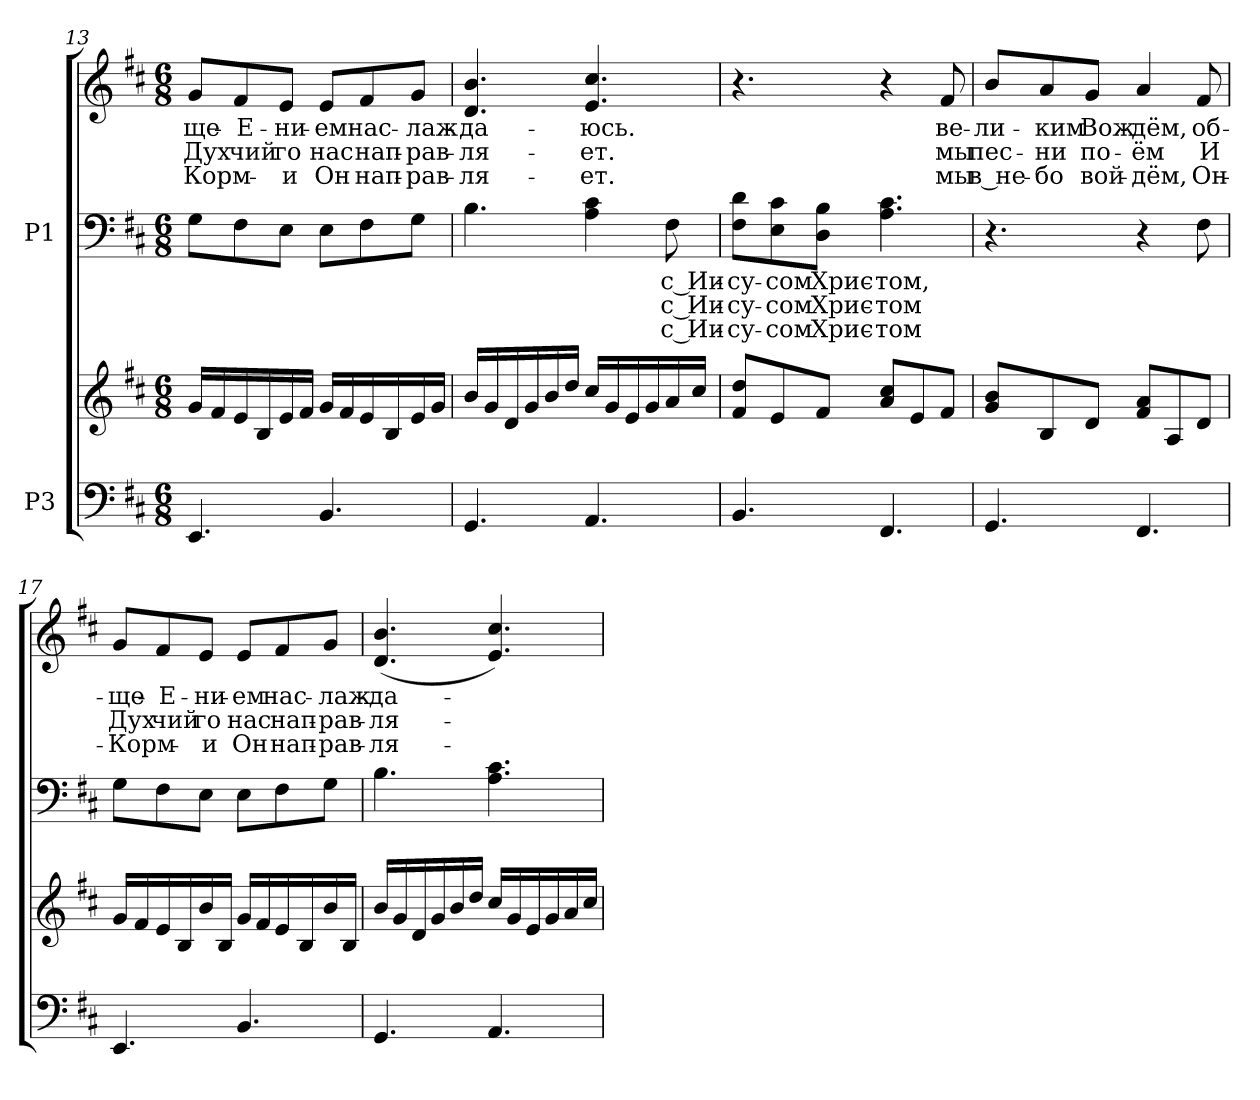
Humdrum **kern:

**kern	**kern	**kern	**text	**text	**text	**kern	**text	**text	**text
*part2	*part2	*part1	*part1	*part1	*part1	*part1	*part1	*part1	*part1
*staff4	*staff3	*staff2	*staff2	*staff2	*staff2	*staff1	*staff1	*staff1	*staff1
*I"P3	*	*I"P1	*	*	*	*	*	*	*
!!LO:PB:g=z
*clefF4	*clefG2	*clefF4	*	*	*	*clefG2	*	*	*
*k[f#c#]	*k[f#c#]	*k[f#c#]	*	*	*	*k[f#c#]	*	*	*
*D:	*D:	*D:	*	*	*	*D:	*	*	*
*M6/8	*M6/8	*M6/8	*	*	*	*M6/8	*	*	*
=13	=13	=13	=13	=13	=13	=13	=13	=13	=13
!	!	!	!	!	!	!	!LO:LY:b:color=#000000	!LO:LY:b:color=#000000	!LO:LY:b:color=#000000
4.EEi/	16gi/LL	8Gi\L	.	.	.	8gi/L	-ще-	Дух	-Корм-
.	16f#i/	.	.	.	.	.	.	.	.
!	!	!	!	!	!	!	!LO:LY:b:color=#000000	!LO:LY:b:color=#000000	!
.	16ei/	8F#i\	.	.	.	8f#i/	Е-	-чий	.
.	16Bi/	.	.	.	.	.	.	.	.
!	!	!	!	!	!	!	!LO:LY:b:color=#000000	!LO:LY:b:color=#000000	!LO:LY:b:color=#000000
.	16ei/	8Ei\J	.	.	.	8ei/J	-ни-	-го	и
.	16f#i/JJ	.	.	.	.	.	.	.	.
!	!	!	!	!	!	!	!LO:LY:b:color=#000000	!LO:LY:b:color=#000000	!LO:LY:b:color=#000000
4.BBi/	16gi/LL	8Ei\L	.	.	.	8ei/L	-ем	нас	Он
.	16f#i/	.	.	.	.	.	.	.	.
!	!	!	!	!	!	!	!LO:LY:b:color=#000000	!LO:LY:b:color=#000000	!LO:LY:b:color=#000000
.	16ei/	8F#i\	.	.	.	8f#i/	нас-	нап-	нап-
.	16Bi/	.	.	.	.	.	.	.	.
!	!	!	!	!	!	!	!LO:LY:b:color=#000000	!LO:LY:b:color=#000000	!LO:LY:b:color=#000000
.	16ei/	8Gi\J	.	.	.	8gi/J	-лаж-	-рав-	-рав-
.	16gi/JJ	.	.	.	.	.	.	.	.
=14	=14	=14	=14	=14	=14	=14	=14	=14	=14
!	!	!	!	!	!	!	!LO:LY:b:color=#000000	!LO:LY:b:color=#000000	!LO:LY:b:color=#000000
4.GGi/	16bi/LL	4.Bi\	.	.	.	4.di/ 4.bi	-да-	-ля-	-ля-
.	16gi/	.	.	.	.	.	.	.	.
.	16di/	.	.	.	.	.	.	.	.
.	16gi/	.	.	.	.	.	.	.	.
.	16bi/	.	.	.	.	.	.	.	.
.	16ddi/JJ	.	.	.	.	.	.	.	.
!	!	!	!	!	!	!	!LO:LY:b:color=#000000	!LO:LY:b:color=#000000	!LO:LY:b:color=#000000
4.AAi/	16cc#i/LL	4Ai\ 4c#i	.	.	.	4.ei/ 4.cc#i	-юсь.	-ет.	-ет.
.	16gi/	.	.	.	.	.	.	.	.
.	16ei/	.	.	.	.	.	.	.	.
.	16gi/	.	.	.	.	.	.	.	.
!	!	!	!LO:LY:a:color=#000000	!LO:LY:a:color=#000000	!LO:LY:a:color=#000000	!	!	!	!
.	16ai/	8F#i\	с Ии-	с Ии-	с Ии-	.	.	.	.
.	16cc#i/JJ	.	.	.	.	.	.	.	.
=15	=15	=15	=15	=15	=15	=15	=15	=15	=15
!	!	!	!LO:LY:a:color=#000000	!LO:LY:a:color=#000000	!LO:LY:a:color=#000000	!	!	!	!
4.BBi/	8f#i/ 8ddiL	8F#i\ 8diL	-су-	-су-	-су-	4.r	.	.	.
!	!	!	!LO:LY:a:color=#000000	!LO:LY:a:color=#000000	!LO:LY:a:color=#000000	!	!	!	!
.	8ei/	8Ei\ 8c#i	-сом	-сом	-сом	.	.	.	.
!	!	!	!LO:LY:a:color=#000000	!LO:LY:a:color=#000000	!LO:LY:a:color=#000000	!	!	!	!
.	8f#i/J	8Di\ 8BiJ	Хрис-	Хрис-	Хрис-	.	.	.	.
!	!	!	!LO:LY:a:color=#000000	!LO:LY:a:color=#000000	!LO:LY:a:color=#000000	!	!	!	!
4.FF#i/	8ai/ 8cc#iL	4.Ai\ 4.c#i	-том,	-том	-том	4r	.	.	.
.	8ei/	.	.	.	.	.	.	.	.
!	!	!	!	!	!	!	!LO:LY:b:color=#000000	!LO:LY:b:color=#000000	!LO:LY:b:color=#000000
.	8f#i/J	.	.	.	.	8f#i/	ве-	мы	мы
!!LO:LB:g=z
=16	=16	=16	=16	=16	=16	=16	=16	=16	=16
!	!	!	!	!	!	!	!LO:LY:b:color=#000000	!LO:LY:b:color=#000000	!LO:LY:b:color=#000000
4.GGi/	8gi/ 8biL	4.r	.	.	.	8bi/L	-ли-	пес-	в не-
!	!	!	!	!	!	!	!LO:LY:b:color=#000000	!LO:LY:b:color=#000000	!LO:LY:b:color=#000000
.	8Bi/	.	.	.	.	8ai/	-ким	-ни	-бо
!	!	!	!	!	!	!	!LO:LY:b:color=#000000	!LO:LY:b:color=#000000	!LO:LY:b:color=#000000
.	8di/J	.	.	.	.	8gi/J	Вож-	по-	вой-
!	!	!	!	!	!	!	!LO:LY:b:color=#000000	!LO:LY:b:color=#000000	!LO:LY:b:color=#000000
4.FF#i/	8f#i/ 8aiL	4r	.	.	.	4ai/	-дём,	-ём	-дём,
.	8Ai/	.	.	.	.	.	.	.	.
!	!	!	!	!	!	!	!LO:LY:b:color=#000000	!LO:LY:b:color=#000000	!LO:LY:b:color=#000000
.	8di/J	8F#i\	.	.	.	8f#i/	об-	И	Он-
=17	=17	=17	=17	=17	=17	=17	=17	=17	=17
!	!	!	!	!	!	!	!LO:LY:b:color=#000000	!LO:LY:b:color=#000000	!LO:LY:b:color=#000000
4.EEi/	16gi/LL	8Gi\L	.	.	.	8gi/L	-ще-	Дух	-Корм-
.	16f#i/	.	.	.	.	.	.	.	.
!	!	!	!	!	!	!	!LO:LY:b:color=#000000	!LO:LY:b:color=#000000	!
.	16ei/	8F#i\	.	.	.	8f#i/	Е-	-чий	.
.	16Bi/	.	.	.	.	.	.	.	.
!	!	!	!	!	!	!	!LO:LY:b:color=#000000	!LO:LY:b:color=#000000	!LO:LY:b:color=#000000
.	16bi/	8Ei\J	.	.	.	8ei/J	-ни-	-го	и
.	16Bi/JJ	.	.	.	.	.	.	.	.
!	!	!	!	!	!	!	!LO:LY:b:color=#000000	!LO:LY:b:color=#000000	!LO:LY:b:color=#000000
4.BBi/	16gi/LL	8Ei\L	.	.	.	8ei/L	-ем	нас	Он
.	16f#i/	.	.	.	.	.	.	.	.
!	!	!	!	!	!	!	!LO:LY:b:color=#000000	!LO:LY:b:color=#000000	!LO:LY:b:color=#000000
.	16ei/	8F#i\	.	.	.	8f#i/	нас-	нап-	нап-
.	16Bi/	.	.	.	.	.	.	.	.
!	!	!	!	!	!	!	!LO:LY:b:color=#000000	!LO:LY:b:color=#000000	!LO:LY:b:color=#000000
.	16bi/	8Gi\J	.	.	.	8gi/J	-лаж-	-рав-	-рав-
.	16Bi/JJ	.	.	.	.	.	.	.	.
=18	=18	=18	=18	=18	=18	=18	=18	=18	=18
!	!	!	!	!	!	!	!LO:LY:b:color=#000000	!LO:LY:b:color=#000000	!LO:LY:b:color=#000000
4.GGi/	16bi/LL	4.Bi\	.	.	.	(4.di/ 4.bi	-да-	-ля-	-ля-
.	16gi/	.	.	.	.	.	.	.	.
.	16di/	.	.	.	.	.	.	.	.
.	16gi/	.	.	.	.	.	.	.	.
.	16bi/	.	.	.	.	.	.	.	.
.	16ddi/JJ	.	.	.	.	.	.	.	.
4.AAi/	16cc#i/LL	4.Ai\ 4.c#i	.	.	.	4.ei/ 4.cc#i)	.	.	.
.	16gi/	.	.	.	.	.	.	.	.
.	16ei/	.	.	.	.	.	.	.	.
.	16gi/	.	.	.	.	.	.	.	.
.	16ai/	.	.	.	.	.	.	.	.
.	16cc#i/JJ	.	.	.	.	.	.	.	.
=	=	=	=	=	=	=	=	=	=
*-	*-	*-	*-	*-	*-	*-	*-	*-	*-
